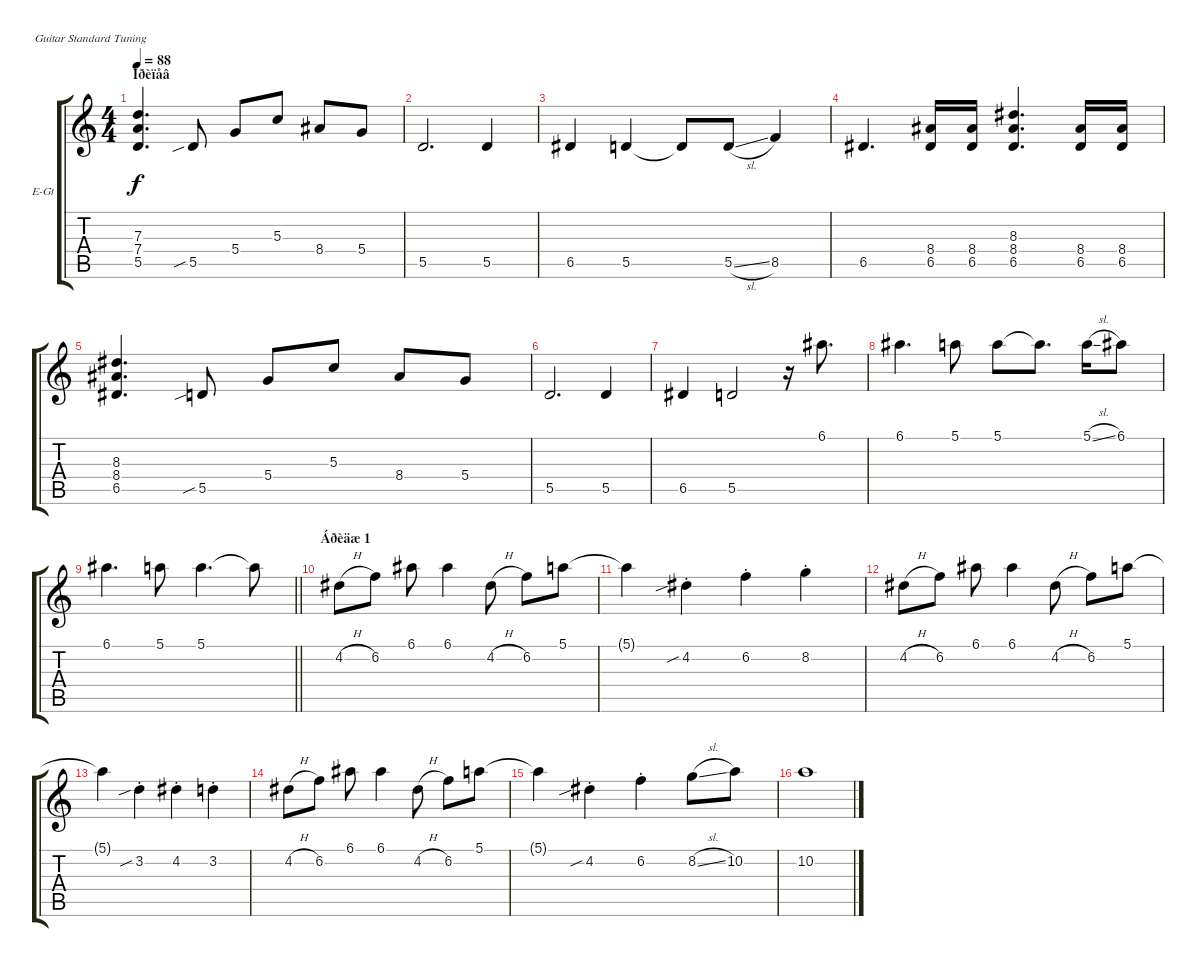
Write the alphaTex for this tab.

\bracketExtendMode groupsimilarinstruments
\firstSystemTrackNameOrientation horizontal
\otherSystemsTrackNameOrientation horizontal
\track ("Guitar II" "E-Gt") {instrument distortionguitar}
\staff {score tabs}
\tuning (E4 B3 G3 D3 A2 E2)
\ts (4 4)
\section ("" "Ïðèïåâ")
\tempo 88
\clef g2
\scale
0.333333
\ks c
(7.3 7.4 5.5).4{d dy f} 5.5{sib}.8 5.4.8 5.3.8 8.4.8 5.4.8 |
\scale
0.333333 5.5.2{d} 5.5.4 |
\scale
0.333333 6.5.4 5.5.4 5.5{t}.8 5.5{sl}.8 8.5.4 |
\scale
0.333333 6.5.4{d} (8.4 6.5).16 (8.4 6.5).16 (8.3 8.4 6.5).4{d} (8.4 6.5).16 (8.4 6.5).16 |
\scale
0.333333 (8.3 8.4 6.5).4{d} 5.5{sib}.8 5.4.8 5.3.8 8.4.8 5.4.8 |
\scale
0.333333 5.5.2{d} 5.5.4 |
\scale
0.333333 6.5.4 5.5.2 r.16 6.1.8{d} |
\scale
0.333333 6.1.4{d} 5.1.8 5.1.8 5.1{t}.8{d} 5.1{sl}.16 6.1.8 |
\scale
0.333333
\barLineRight lightlight
6.1.4{d} 5.1.8 5.1.4{d} 5.1{t}.8 |
\section ("" "Áðèäæ 1")
\scale
0.333333 4.2{h}.8 6.2.8 6.1.8 6.1.4 4.2{h}.8 6.2.8 5.1.8 |
\scale
0.333333 5.1{t}.4 4.2{sib st}.4 6.2{st}.4 8.2{st}.4 |
\scale
0.333333 4.2{h}.8 6.2.8 6.1.8 6.1.4 4.2{h}.8 6.2.8 5.1.8 |
\scale
0.333333 5.1{t}.4 3.2{sib st}.4 4.2{st}.4 3.2{st}.4 |
\scale
0.333333 4.2{h}.8 6.2.8 6.1.8 6.1.4 4.2{h}.8 6.2.8 5.1.8 |
\scale
0.333333 5.1{t}.4 4.2{sib st}.4 6.2{st}.4 8.2{sl}.8 10.2.8 |
\scale
0.333333 10.2.1
